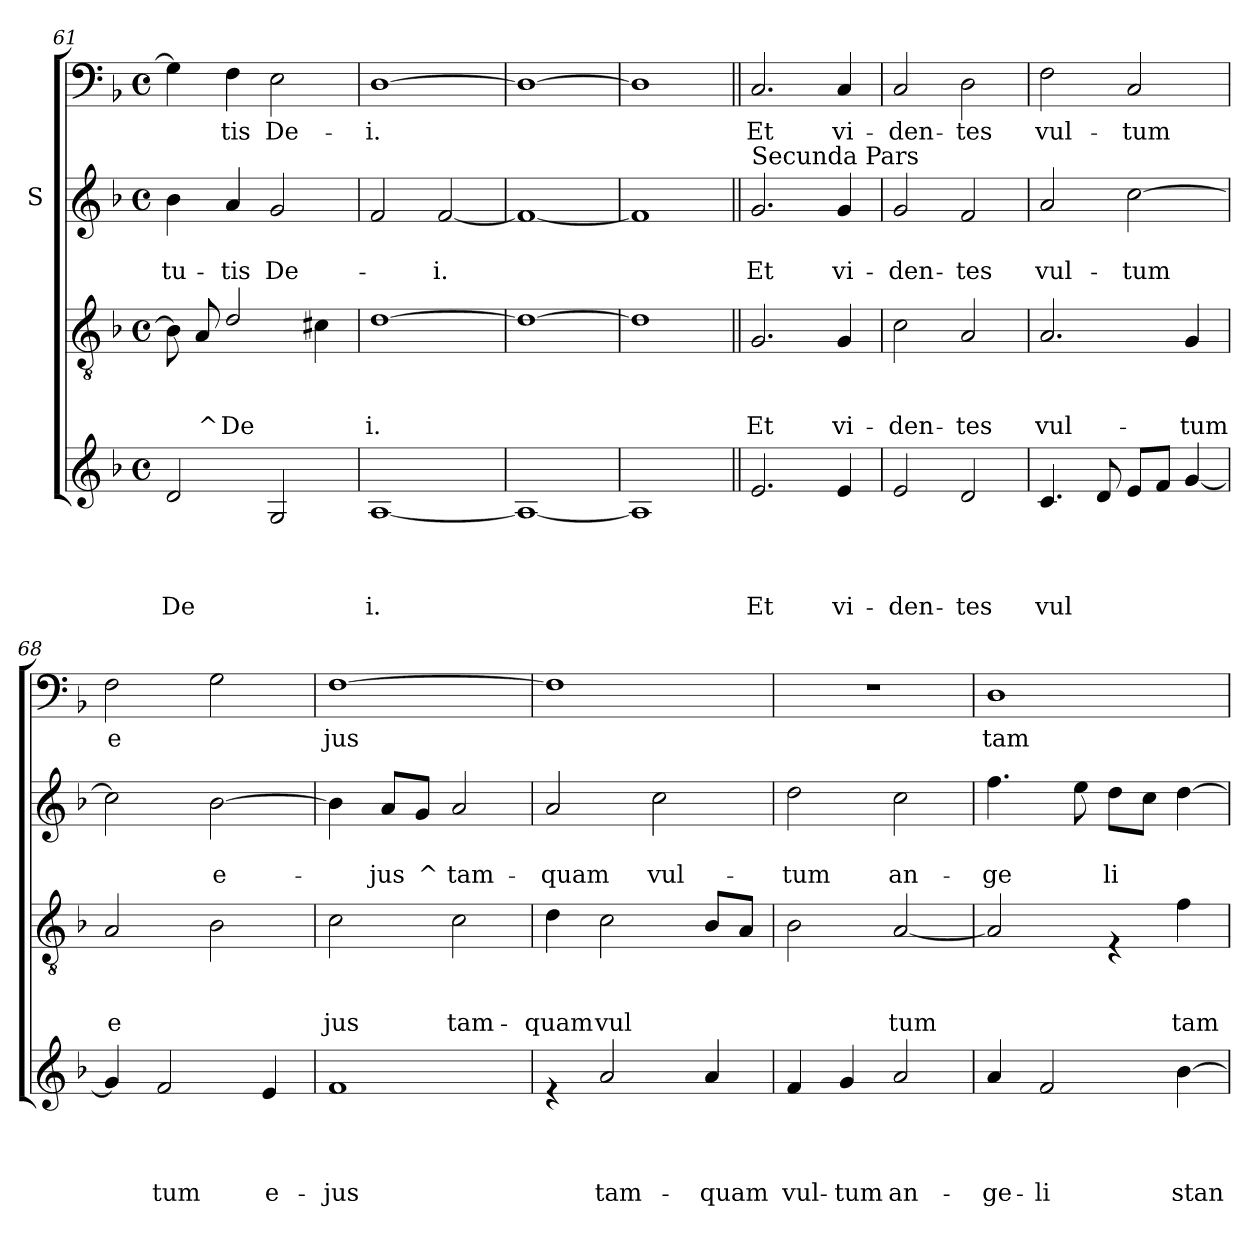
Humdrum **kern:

**kern	**text	**text	**text	**text	**kern	**text	**text	**text	**kern	**text	**text	**kern	**text
*part4	*part4	*part4	*part4	*part4	*part3	*part3	*part3	*part3	*part2	*part2	*part2	*part1	*part1
*staff4	*staff4	*staff4	*staff4	*staff4	*staff3	*staff3	*staff3	*staff3	*staff2	*staff2	*staff2	*staff1	*staff1
*	*	*	*	*	*	*	*	*	*I"S	*	*	*	*
*clefG2	*	*	*	*	*clefGv2	*	*	*	*clefG2	*	*	*clefF4	*
*k[b-]	*	*	*	*	*k[b-]	*	*	*	*k[b-]	*	*	*k[b-]	*
*F:	*	*	*	*	*F:	*	*	*	*F:	*	*	*F:	*
*M4/4	*	*	*	*	*M4/4	*	*	*	*M4/4	*	*	*M4/4	*
*met(c)	*	*	*	*	*met(c)	*	*	*	*met(c)	*	*	*met(c)	*
=61	=61	=61	=61	=61	=61	=61	=61	=61	=61	=61	=61	=61	=61
!	!	!	!	!LO:LY:b	!	!	!	!	!	!	!LO:LY:b	!	!
*	*	*	*	*	*^	*	*	*	*	*	*	*	*
2d/	.	.	.	De	8B-\]	8ryy	.	.	.	4b-\	.	-tu-	4G\]	.
!	!	!	!	!	!	!	!	!	!LO:LY:b	!	!	!	!	!
.	.	.	.	.	8ryy	8A/	.	.	^	.	.	.	.	.
!	!	!	!	!	!	!	!	!	!LO:LY:b	!	!	!LO:LY:b	!	!LO:LY:b
.	.	.	.	.	2d/	2ryy	.	.	De	4a/	.	-tis	4F\	tis
!	!	!	!	!	!	!	!	!	!	!	!	!LO:LY:b	!	!LO:LY:b
2G/	.	.	.	.	.	.	.	.	.	2g/	.	De-	2E\	De-
.	.	.	.	.	4ryy	4c#X\	.	.	.	.	.	.	.	.
=62	=62	=62	=62	=62	=62	=62	=62	=62	=62	=62	=62	=62	=62	=62
!	!	!	!	!LO:LY:b	!	!	!	!	!LO:LY:b	!	!	!	!	!LO:LY:b
*	*	*	*	*	*v	*v	*	*	*	*	*	*	*	*
[<1A	.	.	.	i.	[>1d	.	.	i.	2f/	.	.	[>1D	-i.
!	!	!	!	!	!	!	!	!	!	!	!LO:LY:b	!	!
.	.	.	.	.	.	.	.	.	[<2f/	.	-i.	.	.
=63	=63	=63	=63	=63	=63	=63	=63	=63	=63	=63	=63	=63	=63
1A_	.	.	.	.	1d_	.	.	.	1f_	.	.	1D_	.
=64	=64	=64	=64	=64	=64	=64	=64	=64	=64	=64	=64	=64	=64
1A]	.	.	.	.	1d]	.	.	.	1f]	.	.	1D]	.
!!LO:PB:g=z
=65||	=65||	=65||	=65||	=65||	=65||	=65||	=65||	=65||	=65||	=65||	=65||	=65||	=65||
!	!	!	!	!	!	!	!	!	!LO:TX:a:t=Secunda Pars	!	!	!	!
!	!	!	!	!LO:LY:b	!	!	!	!LO:LY:b	!	!	!LO:LY:b	!	!LO:LY:b
2.e/	.	.	.	Et	2.G/	.	.	Et	2.g/	.	Et	2.C/	Et
!	!	!	!	!LO:LY:b	!	!	!	!LO:LY:b	!	!	!LO:LY:b	!	!LO:LY:b
4e/	.	.	.	vi-	4G/	.	.	vi-	4g/	.	vi-	4C/	vi-
=66	=66	=66	=66	=66	=66	=66	=66	=66	=66	=66	=66	=66	=66
!	!	!	!	!LO:LY:b	!	!	!	!LO:LY:b	!	!	!LO:LY:b	!	!LO:LY:b
2e/	.	.	.	-den-	2c\	.	.	-den-	2g/	.	-den-	2C/	-den-
!	!	!	!	!LO:LY:b	!	!	!	!LO:LY:b	!	!	!LO:LY:b	!	!LO:LY:b
2d/	.	.	.	-tes	2A/	.	.	-tes	2f/	.	-tes	2D\	-tes
=67	=67	=67	=67	=67	=67	=67	=67	=67	=67	=67	=67	=67	=67
!	!	!	!	!LO:LY:b	!	!	!	!LO:LY:b	!	!	!LO:LY:b	!	!LO:LY:b
4.c/	.	.	.	vul	2.A/	.	.	vul-	2a/	.	vul-	2F\	vul-
8d/	.	.	.	.	.	.	.	.	.	.	.	.	.
!	!	!	!	!	!	!	!	!	!	!	!LO:LY:b	!	!LO:LY:b
8e/L	.	.	.	.	.	.	.	.	[>2cc\	.	-tum	2C/	-tum
8f/J	.	.	.	.	.	.	.	.	.	.	.	.	.
!	!	!	!	!	!	!	!	!LO:LY:b	!	!	!	!	!
[<4g/	.	.	.	.	4G/	.	.	-tum	.	.	.	.	.
=68	=68	=68	=68	=68	=68	=68	=68	=68	=68	=68	=68	=68	=68
!	!	!	!	!	!	!	!	!LO:LY:b	!	!	!	!	!LO:LY:b
4g/]	.	.	.	.	2A/	.	.	e	2cc\]	.	.	2F\	e
!	!	!	!	!LO:LY:b	!	!	!	!	!	!	!	!	!
2f/	.	.	.	tum	.	.	.	.	.	.	.	.	.
!	!	!	!	!	!	!	!	!	!	!	!LO:LY:b	!	!
.	.	.	.	.	2B-\	.	.	.	[>2b-\	.	e-	2G\	.
!	!	!	!	!LO:LY:b	!	!	!	!	!	!	!	!	!
4e/	.	.	.	e-	.	.	.	.	.	.	.	.	.
=69	=69	=69	=69	=69	=69	=69	=69	=69	=69	=69	=69	=69	=69
!	!	!	!	!LO:LY:b	!	!	!	!LO:LY:b	!	!	!	!	!LO:LY:b
1f	.	.	.	-jus	2c\	.	.	jus	4b-\]	.	.	[>1F	jus
!	!	!	!	!	!	!	!	!	!	!	!LO:LY:b	!	!
.	.	.	.	.	.	.	.	.	8a/L	.	-jus	.	.
!	!	!	!	!	!	!	!	!	!	!	!LO:LY:b	!	!
.	.	.	.	.	.	.	.	.	8g/J	.	^	.	.
!	!	!	!	!	!	!	!	!LO:LY:b	!	!	!LO:LY:b	!	!
.	.	.	.	.	2c\	.	.	tam-	2a/	.	tam-	.	.
=70	=70	=70	=70	=70	=70	=70	=70	=70	=70	=70	=70	=70	=70
!	!	!	!	!	!	!	!	!LO:LY:b	!	!	!LO:LY:b	!	!
4re	.	.	.	.	4d\	.	.	-quam	2a/	.	-quam	1F]	.
!	!	!	!	!LO:LY:b	!	!	!	!LO:LY:b	!	!	!	!	!
2a/	.	.	.	tam-	2c\	.	.	vul	.	.	.	.	.
!	!	!	!	!	!	!	!	!	!	!	!LO:LY:b	!	!
.	.	.	.	.	.	.	.	.	2cc\	.	vul-	.	.
!	!	!	!	!LO:LY:b	!	!	!	!	!	!	!	!	!
4a/	.	.	.	-quam	8B-/L	.	.	.	.	.	.	.	.
.	.	.	.	.	8A/J	.	.	.	.	.	.	.	.
!!LO:LB:g=z
=71	=71	=71	=71	=71	=71	=71	=71	=71	=71	=71	=71	=71	=71
!	!	!	!	!LO:LY:b	!	!	!	!	!	!	!LO:LY:b	!	!
4f/	.	.	.	vul-	2B-\	.	.	.	2dd\	.	-tum	1r	.
!	!	!	!	!LO:LY:b	!	!	!	!	!	!	!	!	!
4g/	.	.	.	-tum	.	.	.	.	.	.	.	.	.
!	!	!	!	!LO:LY:b	!	!	!	!LO:LY:b	!	!	!LO:LY:b	!	!
2a/	.	.	.	an-	[<2A/	.	.	tum	2cc\	.	an-	.	.
=72	=72	=72	=72	=72	=72	=72	=72	=72	=72	=72	=72	=72	=72
!	!	!	!	!LO:LY:b	!	!	!	!	!	!	!LO:LY:b	!	!LO:LY:b
4a/	.	.	.	-ge-	2A/]	.	.	.	4.ff\	.	-ge	1D	tam-
!	!	!	!	!LO:LY:b	!	!	!	!	!	!	!	!	!
2f/	.	.	.	-li	.	.	.	.	.	.	.	.	.
.	.	.	.	.	.	.	.	.	8ee\	.	.	.	.
!	!	!	!	!	!	!	!	!	!	!	!LO:LY:b	!	!
.	.	.	.	.	4rE	.	.	.	8dd\L	.	li	.	.
.	.	.	.	.	.	.	.	.	8cc\J	.	.	.	.
!	!	!	!	!LO:LY:b	!	!	!	!LO:LY:b	!	!	!	!	!
[>4b-\	.	.	.	stan-	4f\	.	.	tam-	[>4dd\	.	.	.	.
=	=	=	=	=	=	=	=	=	=	=	=	=	=
*-	*-	*-	*-	*-	*-	*-	*-	*-	*-	*-	*-	*-	*-
